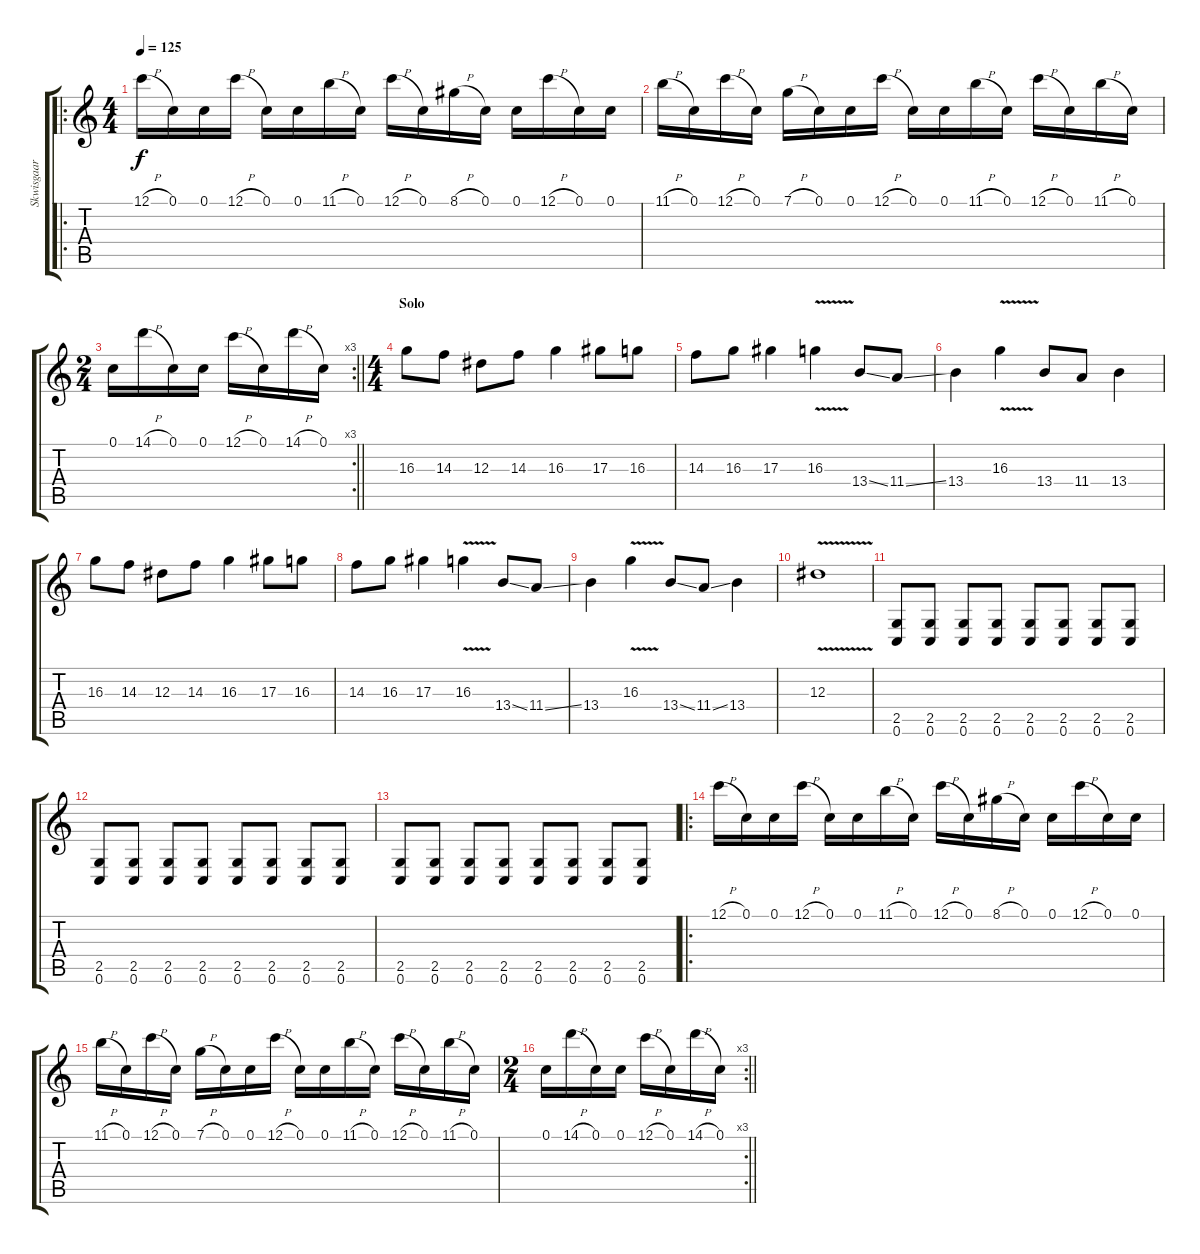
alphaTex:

\track ("Skwisgaar" "Skwisgaar") {instrument distortionguitar}
\staff {score tabs}
\tuning (C4 G3 Eb3 Bb2 F2 C2) {hide}
\ro
\ts (4 4)
\tempo 125
\clef g2
\ks c
12.1{h}.16{dy f} 0.1.16 0.1.16 12.1{h}.16 0.1.16 0.1.16 11.1{h}.16 0.1.16 12.1{h}.16 0.1.16 8.1{h}.16 0.1.16 0.1.16 12.1{h}.16 0.1.16 0.1.16 |
11.1{h}.16 0.1.16 12.1{h}.16 0.1.16 7.1{h}.16 0.1.16 0.1.16 12.1{h}.16 0.1.16 0.1.16 11.1{h}.16 0.1.16 12.1{h}.16 0.1.16 11.1{h}.16 0.1.16 |
\rc 3
\ts (2 4)
\barLineRight lightlight
0.1.16 14.1{h}.16 0.1.16 0.1.16 12.1{h}.16 0.1.16 14.1{h}.16 0.1.16 |
\ts (4 4)
\section ("" "Solo")
16.3.8{balance 8} 14.3.8 12.3.8 14.3.8 16.3.4 17.3.8 16.3.8 |
14.3.8 16.3.8 17.3.4 16.3{v}.4 13.4{ss}.8 11.4{ss}.8 |
13.4.4 16.3{v}.4 13.4.8 11.4.8 13.4.4 |
16.3.8 14.3.8 12.3.8 14.3.8 16.3.4 17.3.8 16.3.8 |
14.3.8 16.3.8 17.3.4 16.3{v}.4 13.4{ss}.8 11.4{ss}.8 |
13.4.4 16.3{v}.4 13.4{ss}.8 11.4{ss}.8 13.4.4 |
12.3{v}.1 |
(2.5 0.6).8{balance 13} (2.5 0.6).8 (2.5 0.6).8 (2.5 0.6).8 (2.5 0.6).8 (2.5 0.6).8 (2.5 0.6).8 (2.5 0.6).8 |
(2.5 0.6).8 (2.5 0.6).8 (2.5 0.6).8 (2.5 0.6).8 (2.5 0.6).8 (2.5 0.6).8 (2.5 0.6).8 (2.5 0.6).8 |
(2.5 0.6).8 (2.5 0.6).8 (2.5 0.6).8 (2.5 0.6).8 (2.5 0.6).8 (2.5 0.6).8 (2.5 0.6).8 (2.5 0.6).8 |
\ro
12.1{h}.16 0.1.16 0.1.16 12.1{h}.16 0.1.16 0.1.16 11.1{h}.16 0.1.16 12.1{h}.16 0.1.16 8.1{h}.16 0.1.16 0.1.16 12.1{h}.16 0.1.16 0.1.16 |
11.1{h}.16 0.1.16 12.1{h}.16 0.1.16 7.1{h}.16 0.1.16 0.1.16 12.1{h}.16 0.1.16 0.1.16 11.1{h}.16 0.1.16 12.1{h}.16 0.1.16 11.1{h}.16 0.1.16 |
\rc 3
\ts (2 4)
\barLineRight lightlight
0.1.16 14.1{h}.16 0.1.16 0.1.16 12.1{h}.16 0.1.16 14.1{h}.16 0.1.16
